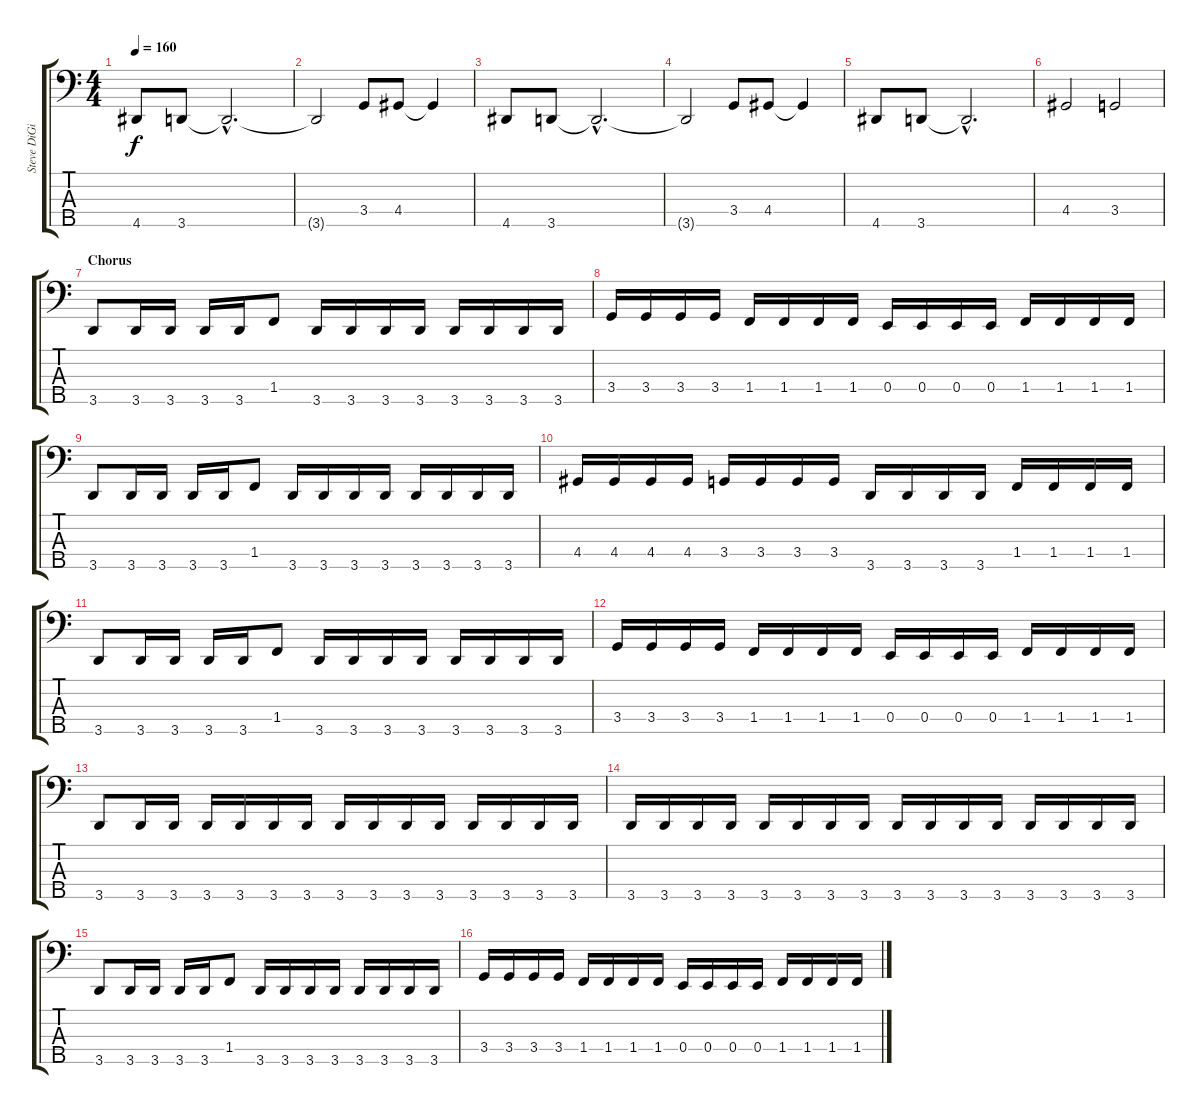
\track ("Steve DiGiorgio" "Steve DiGi") {instrument electricbassfinger}
\staff {score tabs}
\tuning (G2 D2 A1 E1 B0) {hide}
\ts (4 4)
\tempo 160
\clef f4
\ks c
4.5.8{dy f} 3.5.8 3.5{hac t}.2{d} |
3.5{t}.2 3.4.8 4.4.8 4.4{t}.4 |
4.5.8 3.5.8 3.5{hac t}.2{d} |
3.5{t}.2 3.4.8 4.4.8 4.4{t}.4 |
4.5.8 3.5.8 3.5{hac t}.2{d} |
4.4.2 3.4.2 |
\section ("" "Chorus")
3.5.8 3.5.16 3.5.16 3.5.16 3.5.16 1.4.8 3.5.16 3.5.16 3.5.16 3.5.16 3.5.16 3.5.16 3.5.16 3.5.16 |
3.4.16 3.4.16 3.4.16 3.4.16 1.4.16 1.4.16 1.4.16 1.4.16 0.4.16 0.4.16 0.4.16 0.4.16 1.4.16 1.4.16 1.4.16 1.4.16 |
3.5.8 3.5.16 3.5.16 3.5.16 3.5.16 1.4.8 3.5.16 3.5.16 3.5.16 3.5.16 3.5.16 3.5.16 3.5.16 3.5.16 |
4.4.16 4.4.16 4.4.16 4.4.16 3.4.16 3.4.16 3.4.16 3.4.16 3.5.16 3.5.16 3.5.16 3.5.16 1.4.16 1.4.16 1.4.16 1.4.16 |
3.5.8 3.5.16 3.5.16 3.5.16 3.5.16 1.4.8 3.5.16 3.5.16 3.5.16 3.5.16 3.5.16 3.5.16 3.5.16 3.5.16 |
3.4.16 3.4.16 3.4.16 3.4.16 1.4.16 1.4.16 1.4.16 1.4.16 0.4.16 0.4.16 0.4.16 0.4.16 1.4.16 1.4.16 1.4.16 1.4.16 |
3.5.8 3.5.16 3.5.16 3.5.16 3.5.16 3.5.16 3.5.16 3.5.16 3.5.16 3.5.16 3.5.16 3.5.16 3.5.16 3.5.16 3.5.16 |
3.5.16 3.5.16 3.5.16 3.5.16 3.5.16 3.5.16 3.5.16 3.5.16 3.5.16 3.5.16 3.5.16 3.5.16 3.5.16 3.5.16 3.5.16 3.5.16 |
3.5.8 3.5.16 3.5.16 3.5.16 3.5.16 1.4.8 3.5.16 3.5.16 3.5.16 3.5.16 3.5.16 3.5.16 3.5.16 3.5.16 |
3.4.16 3.4.16 3.4.16 3.4.16 1.4.16 1.4.16 1.4.16 1.4.16 0.4.16 0.4.16 0.4.16 0.4.16 1.4.16 1.4.16 1.4.16 1.4.16
